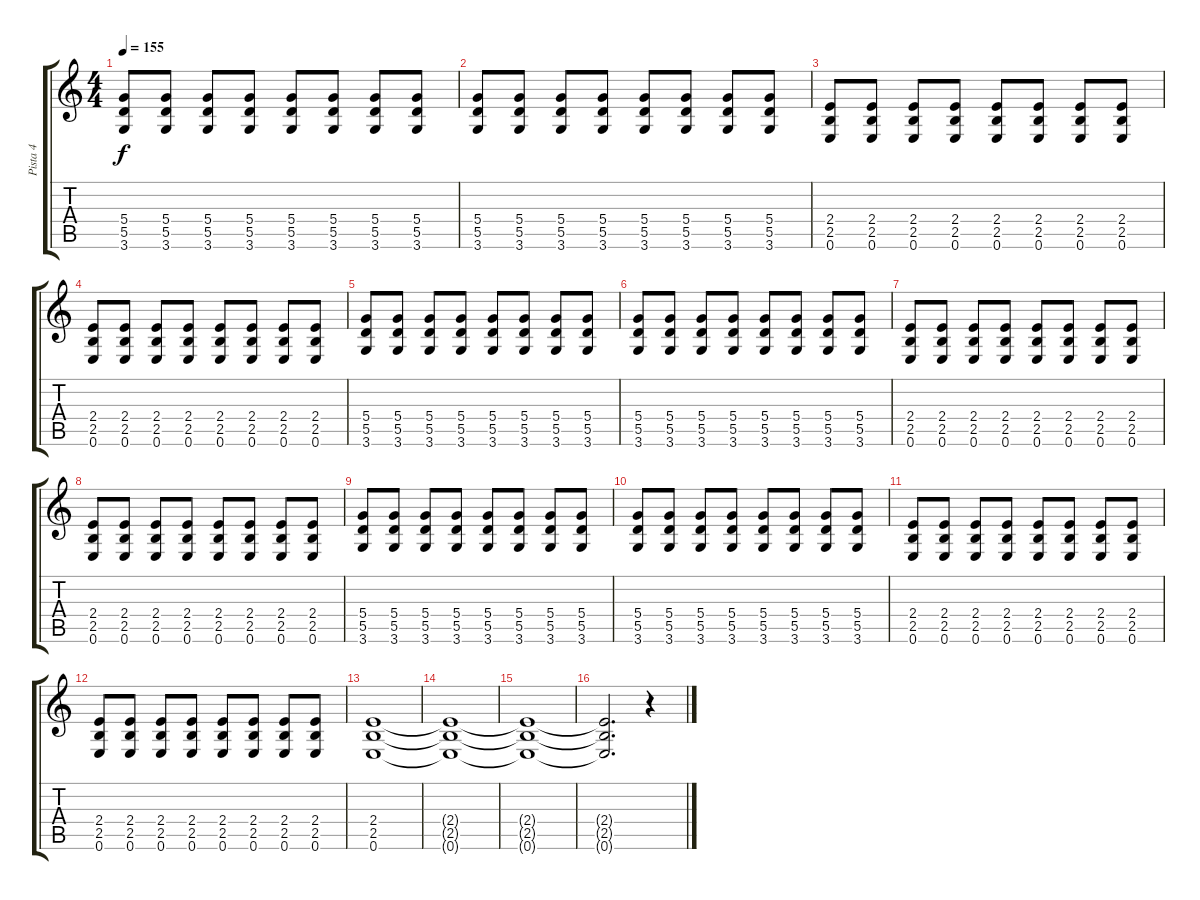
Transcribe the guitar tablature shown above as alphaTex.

\track ("Pista 4" "Pista 4") {instrument overdrivenguitar}
\staff {score tabs}
\tuning (E4 B3 G3 D3 A2 E2) {hide}
\ts (4 4)
\tempo 155
\clef g2
\ks c
(5.4 5.5 3.6).8{dy f} (5.4 5.5 3.6).8 (5.4 5.5 3.6).8 (5.4 5.5 3.6).8 (5.4 5.5 3.6).8 (5.4 5.5 3.6).8 (5.4 5.5 3.6).8 (5.4 5.5 3.6).8 |
(5.4 5.5 3.6).8 (5.4 5.5 3.6).8 (5.4 5.5 3.6).8 (5.4 5.5 3.6).8 (5.4 5.5 3.6).8 (5.4 5.5 3.6).8 (5.4 5.5 3.6).8 (5.4 5.5 3.6).8 |
(2.4 2.5 0.6).8 (2.4 2.5 0.6).8 (2.4 2.5 0.6).8 (2.4 2.5 0.6).8 (2.4 2.5 0.6).8 (2.4 2.5 0.6).8 (2.4 2.5 0.6).8 (2.4 2.5 0.6).8 |
(2.4 2.5 0.6).8 (2.4 2.5 0.6).8 (2.4 2.5 0.6).8 (2.4 2.5 0.6).8 (2.4 2.5 0.6).8 (2.4 2.5 0.6).8 (2.4 2.5 0.6).8 (2.4 2.5 0.6).8 |
(5.4 5.5 3.6).8 (5.4 5.5 3.6).8 (5.4 5.5 3.6).8 (5.4 5.5 3.6).8 (5.4 5.5 3.6).8 (5.4 5.5 3.6).8 (5.4 5.5 3.6).8 (5.4 5.5 3.6).8 |
(5.4 5.5 3.6).8 (5.4 5.5 3.6).8 (5.4 5.5 3.6).8 (5.4 5.5 3.6).8 (5.4 5.5 3.6).8 (5.4 5.5 3.6).8 (5.4 5.5 3.6).8 (5.4 5.5 3.6).8 |
(2.4 2.5 0.6).8 (2.4 2.5 0.6).8 (2.4 2.5 0.6).8 (2.4 2.5 0.6).8 (2.4 2.5 0.6).8 (2.4 2.5 0.6).8 (2.4 2.5 0.6).8 (2.4 2.5 0.6).8 |
(2.4 2.5 0.6).8 (2.4 2.5 0.6).8 (2.4 2.5 0.6).8 (2.4 2.5 0.6).8 (2.4 2.5 0.6).8 (2.4 2.5 0.6).8 (2.4 2.5 0.6).8 (2.4 2.5 0.6).8 |
(5.4 5.5 3.6).8 (5.4 5.5 3.6).8 (5.4 5.5 3.6).8 (5.4 5.5 3.6).8 (5.4 5.5 3.6).8 (5.4 5.5 3.6).8 (5.4 5.5 3.6).8 (5.4 5.5 3.6).8 |
(5.4 5.5 3.6).8 (5.4 5.5 3.6).8 (5.4 5.5 3.6).8 (5.4 5.5 3.6).8 (5.4 5.5 3.6).8 (5.4 5.5 3.6).8 (5.4 5.5 3.6).8 (5.4 5.5 3.6).8 |
(2.4 2.5 0.6).8 (2.4 2.5 0.6).8 (2.4 2.5 0.6).8 (2.4 2.5 0.6).8 (2.4 2.5 0.6).8 (2.4 2.5 0.6).8 (2.4 2.5 0.6).8 (2.4 2.5 0.6).8 |
(2.4 2.5 0.6).8 (2.4 2.5 0.6).8 (2.4 2.5 0.6).8 (2.4 2.5 0.6).8 (2.4 2.5 0.6).8 (2.4 2.5 0.6).8 (2.4 2.5 0.6).8 (2.4 2.5 0.6).8 |
(2.4 2.5 0.6).1{volume 0} |
(2.4{t} 2.5{t} 0.6{t}).1 |
(2.4{t} 2.5{t} 0.6{t}).1 |
(2.4{t} 2.5{t} 0.6{t}).2{d} r.4{volume 11}
